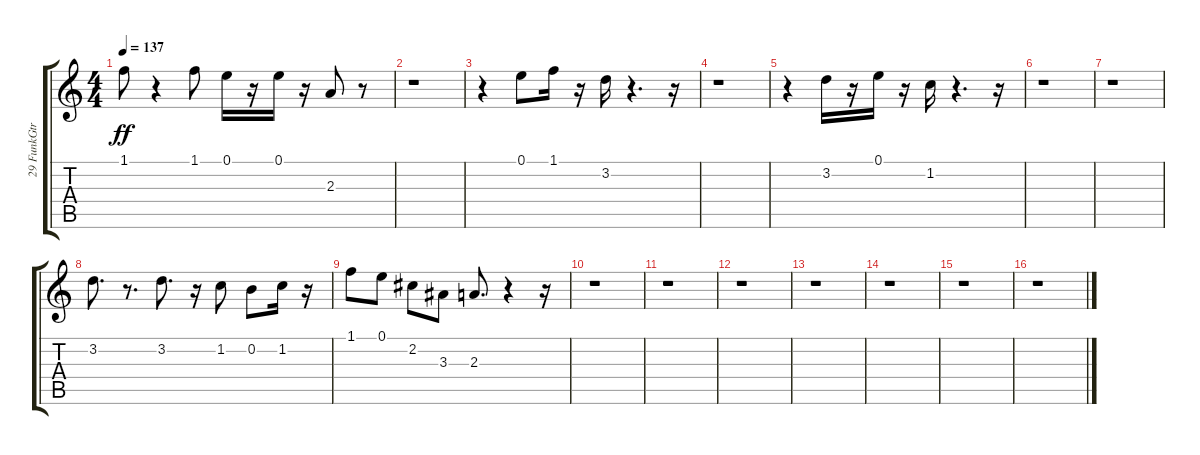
\track ("29 FunkGtr2" "29 FunkGtr") {instrument electricguitarmuted}
\staff {score tabs}
\tuning (E4 B3 G3 D3 A2 E2) {hide}
\ts (4 4)
\tempo 137
\clef g2
\ks c
1.1.8{dy ff} r.4 1.1.8 0.1.16 r.16 0.1.16 r.16 2.3.8 r.8 |
r.1 |
r.4 0.1.8 1.1.16 r.16 3.2.16 r.4{d} r.16 |
r.1 |
r.4 3.2.16 r.16 0.1.16 r.16 1.2.16 r.4{d} r.16 |
r.1 |
r.1 |
3.2.8{d} r.8{d} 3.2.8{d} r.16 1.2.8 0.2.8 1.2.16 r.16 |
1.1.8 0.1.8 2.2.8 3.3.8 2.3.8{d} r.4 r.16 |
r.1 |
r.1 |
r.1 |
r.1 |
r.1 |
r.1 |
r.1
